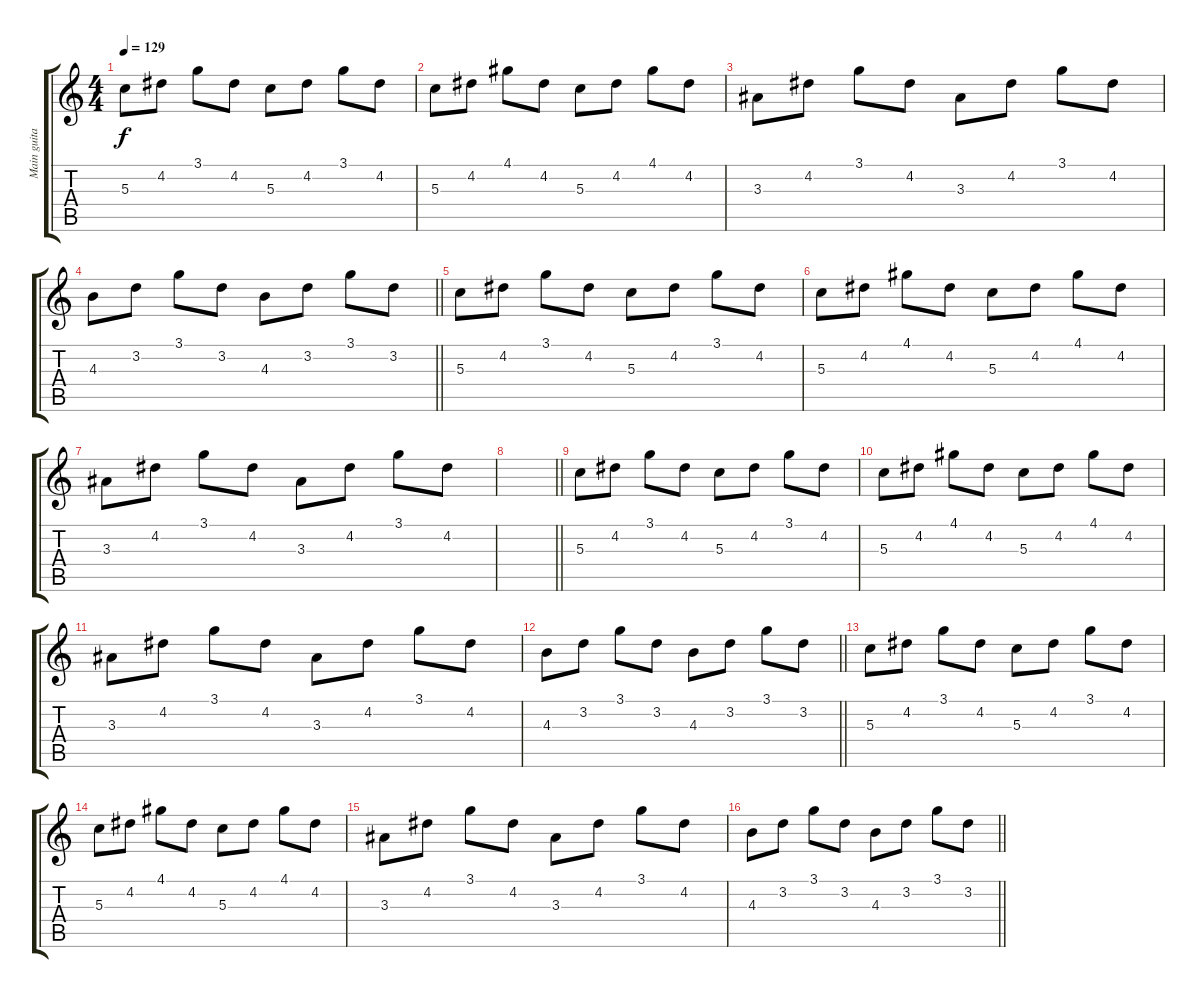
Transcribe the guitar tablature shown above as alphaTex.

\track ("Main guitar" "Main guita") {instrument acousticguitarnylon}
\staff {score tabs}
\tuning (E4 B3 G3 D3 A2 E2) {hide}
\ts (4 4)
\tempo 129
\clef g2
\ks c
5.3.8{dy f} 4.2.8 3.1.8 4.2.8 5.3.8 4.2.8 3.1.8 4.2.8 |
5.3.8 4.2.8 4.1.8 4.2.8 5.3.8 4.2.8 4.1.8 4.2.8 |
3.3.8 4.2.8 3.1.8 4.2.8 3.3.8 4.2.8 3.1.8 4.2.8 |
\barLineRight lightlight
4.3.8 3.2.8 3.1.8 3.2.8 4.3.8 3.2.8 3.1.8 3.2.8 |
5.3.8 4.2.8 3.1.8 4.2.8 5.3.8 4.2.8 3.1.8 4.2.8 |
5.3.8 4.2.8 4.1.8 4.2.8 5.3.8 4.2.8 4.1.8 4.2.8 |
3.3.8 4.2.8 3.1.8 4.2.8 3.3.8 4.2.8 3.1.8 4.2.8 |
\barLineRight lightlight
|
5.3.8 4.2.8 3.1.8 4.2.8 5.3.8 4.2.8 3.1.8 4.2.8 |
5.3.8 4.2.8 4.1.8 4.2.8 5.3.8 4.2.8 4.1.8 4.2.8 |
3.3.8 4.2.8 3.1.8 4.2.8 3.3.8 4.2.8 3.1.8 4.2.8 |
\barLineRight lightlight
4.3.8 3.2.8 3.1.8 3.2.8 4.3.8 3.2.8 3.1.8 3.2.8 |
5.3.8 4.2.8 3.1.8 4.2.8 5.3.8 4.2.8 3.1.8 4.2.8 |
5.3.8 4.2.8 4.1.8 4.2.8 5.3.8 4.2.8 4.1.8 4.2.8 |
3.3.8 4.2.8 3.1.8 4.2.8 3.3.8 4.2.8 3.1.8 4.2.8 |
\barLineRight lightlight
4.3.8 3.2.8 3.1.8 3.2.8 4.3.8 3.2.8 3.1.8 3.2.8
